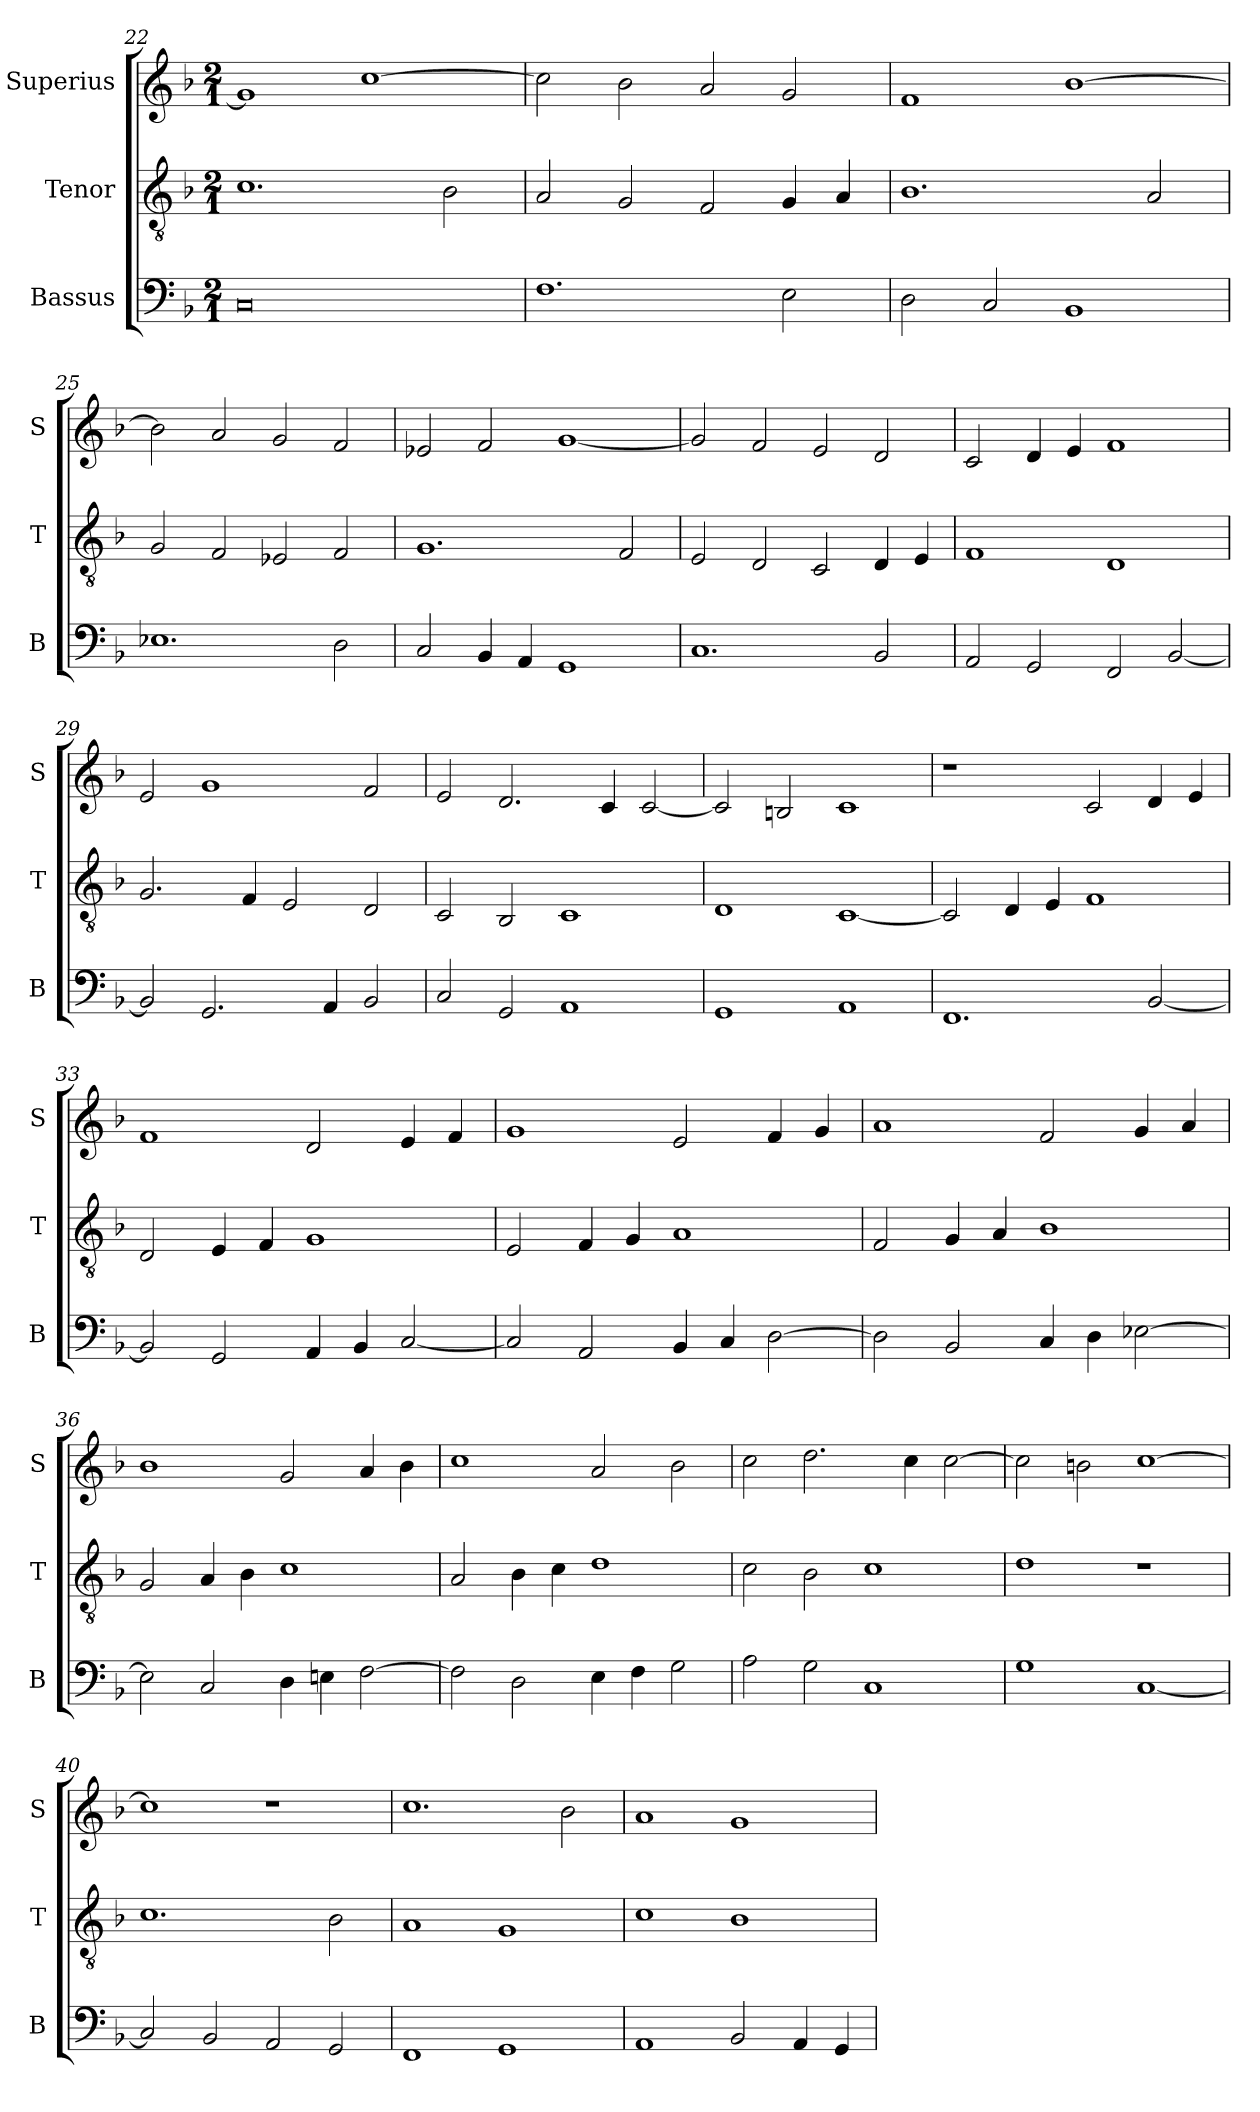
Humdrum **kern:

**kern	**kern	**kern
*part3	*part2	*part1
*staff3	*staff2	*staff1
*I"Bassus	*I"Tenor	*I"Superius
*I'B	*I'T	*I'S
*clefF4	*clefGv2	*clefG2
*k[b-]	*k[b-]	*k[b-]
*M2/1	*M2/1	*M2/1
=22	=22	=22
0C	1.c	1g]
.	.	[1cc
.	2B-	.
=23	=23	=23
1.F	2A	2cc]
.	2G	2b-
.	2F	2a
2E	4G	2g
.	4A	.
=24	=24	=24
2D	1.B-	1f
2C	.	.
1BB-	.	[1b-
.	2A	.
=25	=25	=25
1.E-X	2G	2b-]
.	2F	2a
.	2E-X	2g
2D	2F	2f
=26	=26	=26
2C	1.G	2e-X
4BB-	.	2f
4AA	.	.
1GG	.	[1g
.	2F	.
=27	=27	=27
1.C	2E	2g]
.	2D	2f
.	2C	2e
2BB-	4D	2d
.	4E	.
=28	=28	=28
2AA	1F	2c
2GG	.	4d
.	.	4e
2FF	1D	1f
[2BB-	.	.
=29	=29	=29
2BB-]	2.G	2e
2.GG	.	1g
.	4F	.
.	2E	.
4AA	.	.
2BB-	2D	2f
=30	=30	=30
2C	2C	2e
2GG	2BB-	2.d
1AA	1C	.
.	.	4c
.	.	[2c
=31	=31	=31
1GG	1D	2c]
.	.	2Bn
1AA	[1C	1c
=32	=32	=32
1.FF	2C]	1r
.	4D	.
.	4E	.
.	1F	2c
[2BB-	.	4d
.	.	4e
=33	=33	=33
2BB-]	2D	1f
2GG	4E	.
.	4F	.
4AA	1G	2d
4BB-	.	.
[2C	.	4e
.	.	4f
=34	=34	=34
2C]	2E	1g
2AA	4F	.
.	4G	.
4BB-	1A	2e
4C	.	.
[2D	.	4f
.	.	4g
=35	=35	=35
2D]	2F	1a
2BB-	4G	.
.	4A	.
4C	1B-	2f
4D	.	.
[2E-X	.	4g
.	.	4a
=36	=36	=36
2E-]	2G	1b-
2C	4A	.
.	4B-	.
4D	1c	2g
4En	.	.
[2F	.	4a
.	.	4b-
=37	=37	=37
2F]	2A	1cc
2D	4B-	.
.	4c	.
4E	1d	2a
4F	.	.
2G	.	2b-
=38	=38	=38
2A	2c	2cc
2G	2B-	2.dd
1C	1c	.
.	.	4cc
.	.	[2cc
=39	=39	=39
1G	1d	2cc]
.	.	2bn
[1C	1r	[1cc
=40	=40	=40
2C]	1.c	1cc]
2BB-	.	.
2AA	.	1r
2GG	2B-	.
=41	=41	=41
1FF	1A	1.cc
1GG	1G	.
.	.	2b-
=42	=42	=42
1AA	1c	1a
2BB-	1B-	1g
4AA	.	.
4GG	.	.
=	=	=
*-	*-	*-
